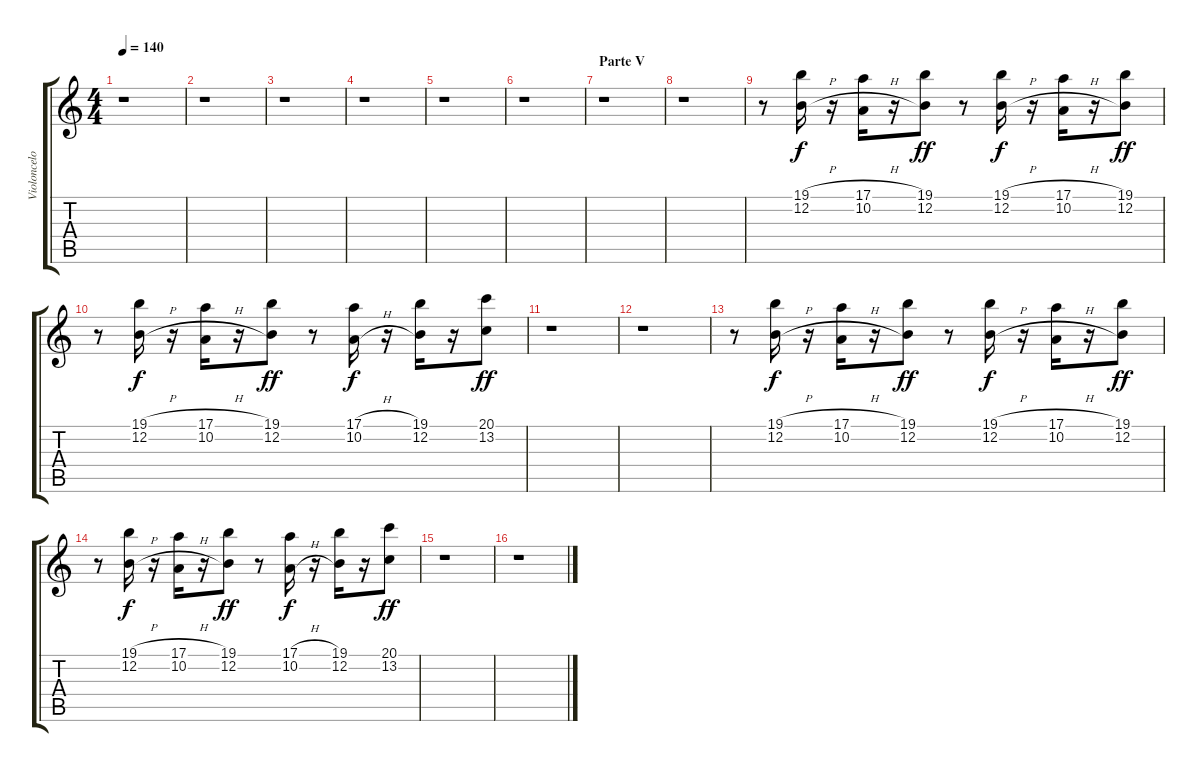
\track ("Violoncelo" "Violoncelo") {instrument tremolostrings}
\staff {score tabs}
\tuning (E4 B3 G3 D3 A2 E2) {hide}
\ts (4 4)
\tempo 140
\clef g2
\ks c
r.1{dy f} |
r.1 |
r.1 |
r.1 |
r.1 |
r.1 |
\section ("" "Parte V")
r.1{volume 3 instrument tremolostrings} |
r.1 |
r.8 (19.1{h} 12.2{h}).16 r.16 (17.1{h} 10.2{h}).16 r.16 (19.1 12.2).8{dy ff} r.8 (19.1{h} 12.2{h}).16{dy f} r.16 (17.1{h} 10.2{h}).16 r.16 (19.1 12.2).8{dy ff} |
r.8 (19.1{h} 12.2{h}).16{dy f} r.16 (17.1{h} 10.2{h}).16 r.16 (19.1 12.2).8{dy ff} r.8 (17.1{h} 10.2{h}).16{dy f} r.16 (19.1 12.2).16 r.16 (20.1 13.2).8{dy ff} |
r.1 |
r.1 |
r.8 (19.1{h} 12.2{h}).16{dy f} r.16 (17.1{h} 10.2{h}).16 r.16 (19.1 12.2).8{dy ff} r.8 (19.1{h} 12.2{h}).16{dy f} r.16 (17.1{h} 10.2{h}).16 r.16 (19.1 12.2).8{dy ff} |
r.8 (19.1{h} 12.2{h}).16{dy f} r.16 (17.1{h} 10.2{h}).16 r.16 (19.1 12.2).8{dy ff} r.8 (17.1{h} 10.2{h}).16{dy f} r.16 (19.1 12.2).16 r.16 (20.1 13.2).8{dy ff} |
r.1 |
r.1
